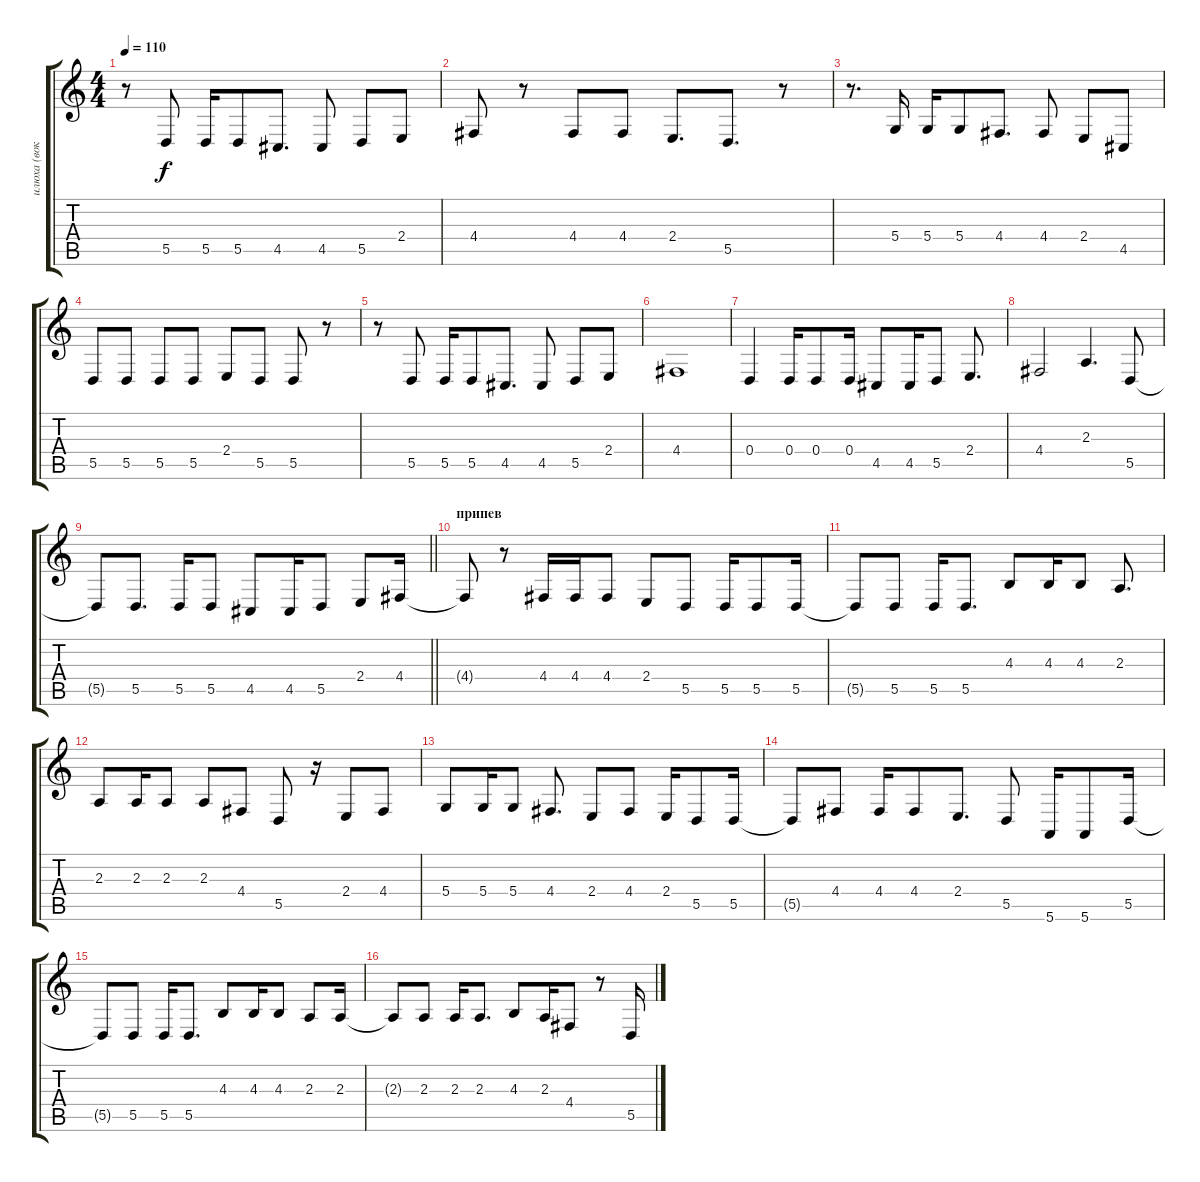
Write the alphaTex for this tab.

\track ("илюха (вокал)" "илюха (вок") {instrument brightacousticpiano}
\staff {score tabs}
\tuning (E4 B3 G3 D3 A2 E2) {hide}
\ts (4 4)
\tempo 110
\clef g2
\ks c
r.8{dy f} 5.5.8 5.5.16 5.5.8 4.5.8{d} 4.5.8 5.5.8 2.4.8 |
4.4.8 r.8 4.4.8 4.4.8 2.4.8{d} 5.5.8{d} r.8 |
r.8{d} 5.4.16 5.4.16 5.4.8 4.4.8{d} 4.4.8 2.4.8 4.5.8 |
5.5.8 5.5.8 5.5.8 5.5.8 2.4.8 5.5.8 5.5.8 r.8 |
r.8 5.5.8 5.5.16 5.5.8 4.5.8{d} 4.5.8 5.5.8 2.4.8 |
4.4.1 |
0.4.4 0.4.16 0.4.8 0.4.16 4.5.8 4.5.16 5.5.8 2.4.8{d} |
4.4.2 2.3.4{d} 5.5.8 |
\barLineRight lightlight
5.5{t}.8 5.5.8{d} 5.5.16 5.5.8 4.5.8 4.5.16 5.5.8 2.4.8 4.4.16 |
\section ("" "припев")
4.4{t}.8 r.8 4.4.16 4.4.16 4.4.8 2.4.8 5.5.8 5.5.16 5.5.8 5.5.16 |
5.5{t}.8 5.5.8 5.5.16 5.5.8{d} 4.3.8 4.3.16 4.3.8 2.3.8{d} |
2.3.8 2.3.16 2.3.8 2.3.8 4.4.8 5.5.8 r.16 2.4.8 4.4.8 |
5.4.8 5.4.16 5.4.8 4.4.8{d} 2.4.8 4.4.8 2.4.16 5.5.8 5.5.16 |
5.5{t}.8 4.4.8 4.4.16 4.4.8 2.4.8{d} 5.5.8 5.6.16 5.6.8 5.5.16 |
5.5{t}.8 5.5.8 5.5.16 5.5.8{d} 4.3.8 4.3.16 4.3.8 2.3.8 2.3.16 |
2.3{t}.8 2.3.8 2.3.16 2.3.8{d} 4.3.8 2.3.16 4.4.8 r.8 5.5.16
